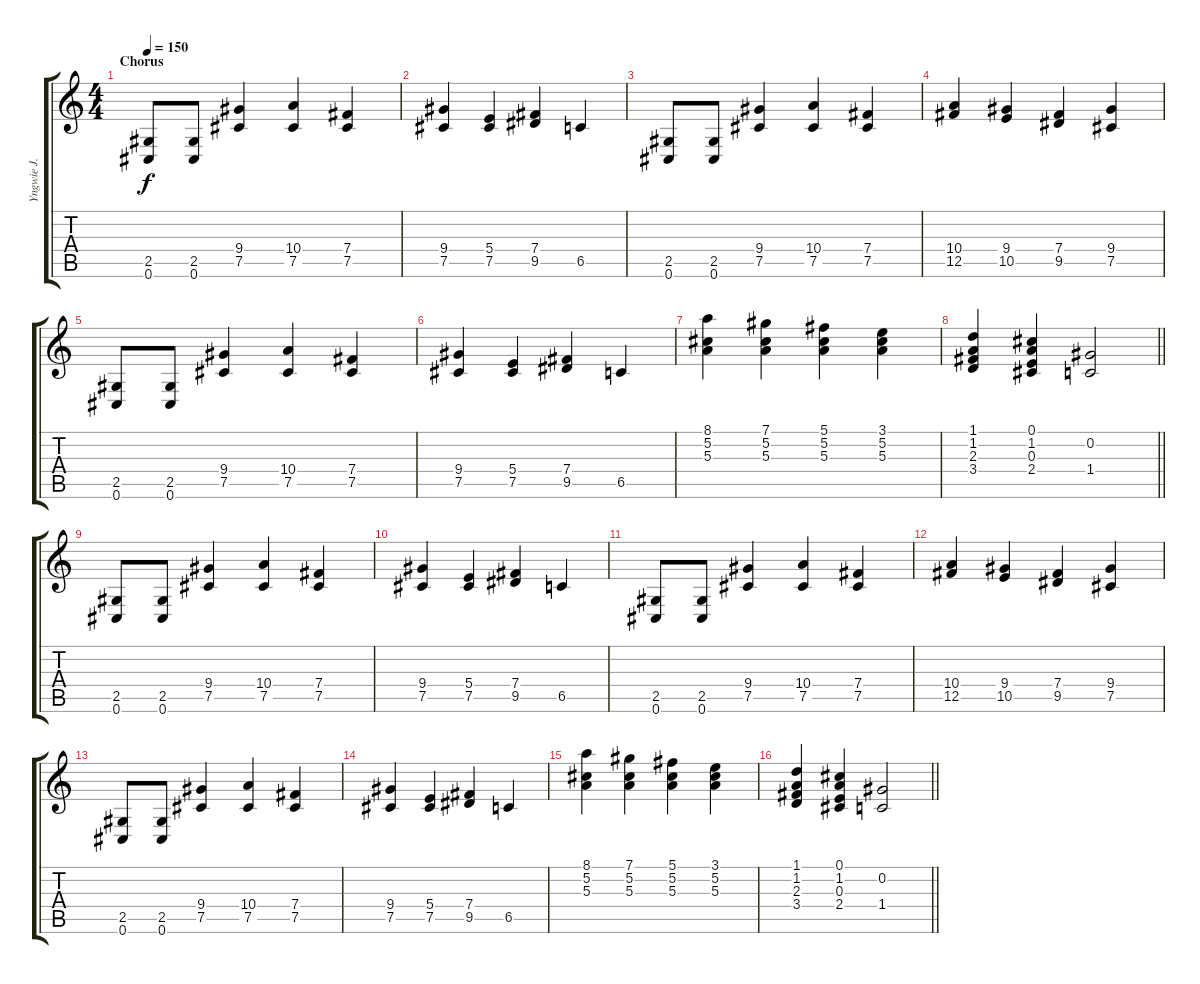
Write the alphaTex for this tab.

\track ("Yngwie J. Malmsteen" "Yngwie J. ") {instrument overdrivenguitar}
\staff {score tabs}
\tuning (Db4 Ab3 E3 B2 Gb2 Db2) {hide}
\ts (4 4)
\section ("" "Chorus")
\tempo 150
\clef g2
\ks c
(2.5 0.6).8{dy f} (2.5 0.6).8 (9.4 7.5).4 (10.4 7.5).4 (7.4 7.5).4 |
(9.4 7.5).4 (5.4 7.5).4 (7.4 9.5).4 6.5.4 |
(2.5 0.6).8 (2.5 0.6).8 (9.4 7.5).4 (10.4 7.5).4 (7.4 7.5).4 |
(10.4 12.5).4 (9.4 10.5).4 (7.4 9.5).4 (9.4 7.5).4 |
(2.5 0.6).8 (2.5 0.6).8 (9.4 7.5).4 (10.4 7.5).4 (7.4 7.5).4 |
(9.4 7.5).4 (5.4 7.5).4 (7.4 9.5).4 6.5.4 |
(8.1 5.2 5.3).4 (7.1 5.2 5.3).4 (5.1 5.2 5.3).4 (3.1 5.2 5.3).4 |
\barLineRight lightlight
(1.1 1.2 2.3 3.4).4 (0.1 1.2 0.3 2.4).4 (0.2 1.4).2 |
(2.5 0.6).8 (2.5 0.6).8 (9.4 7.5).4 (10.4 7.5).4 (7.4 7.5).4 |
(9.4 7.5).4 (5.4 7.5).4 (7.4 9.5).4 6.5.4 |
(2.5 0.6).8 (2.5 0.6).8 (9.4 7.5).4 (10.4 7.5).4 (7.4 7.5).4 |
(10.4 12.5).4 (9.4 10.5).4 (7.4 9.5).4 (9.4 7.5).4 |
(2.5 0.6).8 (2.5 0.6).8 (9.4 7.5).4 (10.4 7.5).4 (7.4 7.5).4 |
(9.4 7.5).4 (5.4 7.5).4 (7.4 9.5).4 6.5.4 |
(8.1 5.2 5.3).4 (7.1 5.2 5.3).4 (5.1 5.2 5.3).4 (3.1 5.2 5.3).4 |
\barLineRight lightlight
(1.1 1.2 2.3 3.4).4 (0.1 1.2 0.3 2.4).4 (0.2 1.4).2
